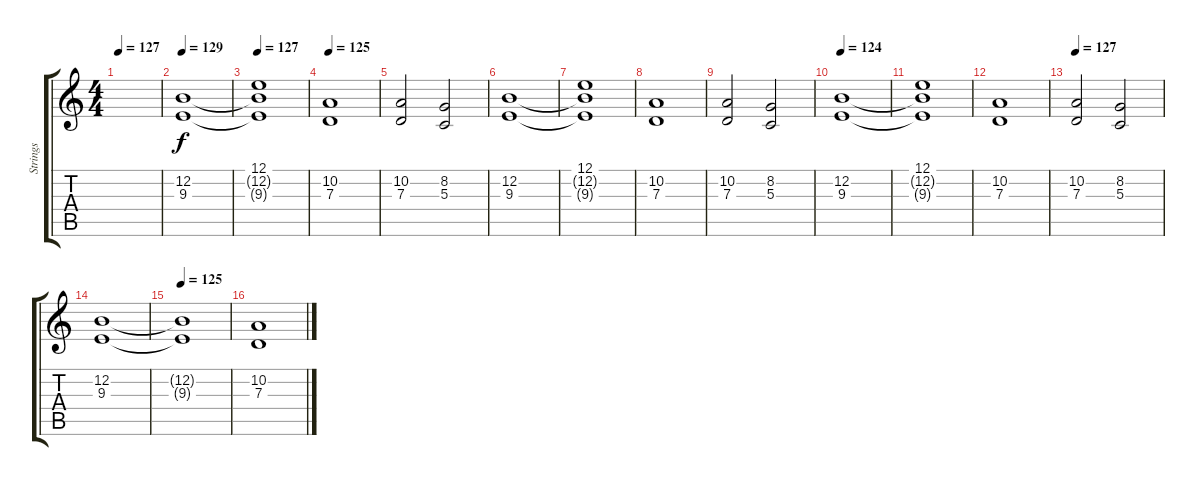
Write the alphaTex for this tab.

\track ("Strings" "Strings") {instrument synthstrings1}
\staff {score tabs}
\tuning (E4 B3 G3 D3 A2 E2) {hide}
\ts (4 4)
\tempo 127
\clef g2
\ks c
|
\tempo 129
(12.2 9.3).1 |
\tempo 127
(12.1 12.2{t} 9.3{t}).1 |
\tempo 125
(10.2 7.3).1 |
(10.2 7.3).2 (8.2 5.3).2 |
(12.2 9.3).1 |
(12.1 12.2{t} 9.3{t}).1 |
(10.2 7.3).1 |
(10.2 7.3).2 (8.2 5.3).2 |
\tempo 124
(12.2 9.3).1 |
(12.1 12.2{t} 9.3{t}).1 |
(10.2 7.3).1 |
\tempo 127
(10.2 7.3).2 (8.2 5.3).2 |
(12.2 9.3).1 |
\tempo 125
(12.2{t} 9.3{t}).1 |
(10.2 7.3).1
